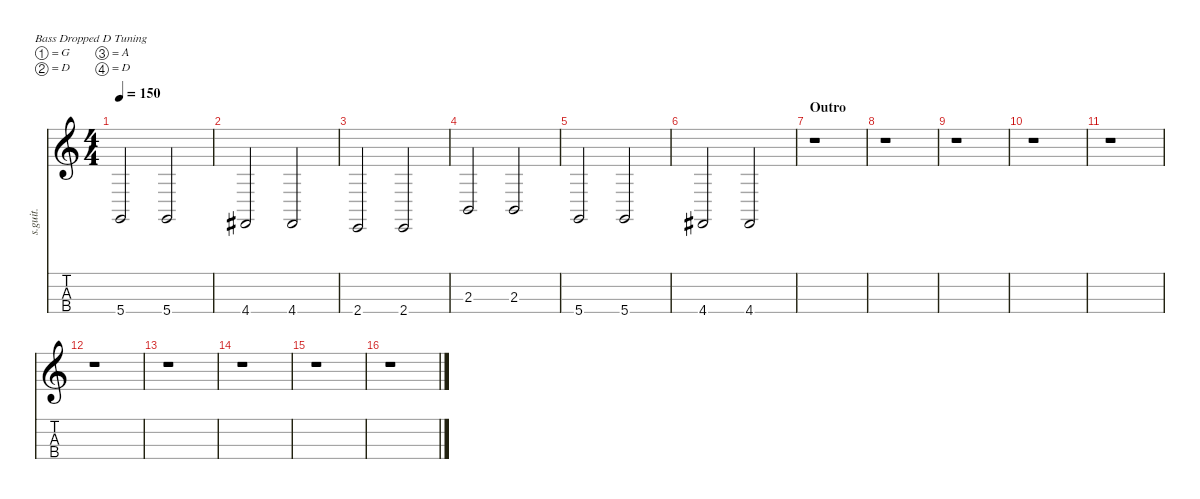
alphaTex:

\defaultSystemsLayout 4
\hideDynamics
\bracketExtendMode nobrackets
\track ("Oliver Riedel " "s.guit.") {instrument electricbasspick}
\staff {score tabs}
\tuning (G2 D2 A1 D1)
\ts (4 4)
\tempo 150
\clef g2
\ks c
5.4.2{lyrics (0 "") lyrics (1 "") lyrics (2 "") lyrics (3 "") lyrics (4 "") dy f} 5.4.2{lyrics (0 "") lyrics (1 "") lyrics (2 "") lyrics (3 "") lyrics (4 "")} |
4.4{acc #}.2{lyrics (0 "") lyrics (1 "") lyrics (2 "") lyrics (3 "") lyrics (4 "")} 4.4{acc #}.2{lyrics (0 "") lyrics (1 "") lyrics (2 "") lyrics (3 "") lyrics (4 "")} |
2.4.2{lyrics (0 "") lyrics (1 "") lyrics (2 "") lyrics (3 "") lyrics (4 "")} 2.4.2{lyrics (0 "") lyrics (1 "") lyrics (2 "") lyrics (3 "") lyrics (4 "")} |
2.3.2{lyrics (0 "") lyrics (1 "") lyrics (2 "") lyrics (3 "") lyrics (4 "")} 2.3.2{lyrics (0 "") lyrics (1 "") lyrics (2 "") lyrics (3 "") lyrics (4 "")} |
5.4.2{lyrics (0 "") lyrics (1 "") lyrics (2 "") lyrics (3 "") lyrics (4 "")} 5.4.2{lyrics (0 "") lyrics (1 "") lyrics (2 "") lyrics (3 "") lyrics (4 "")} |
4.4{acc #}.2{lyrics (0 "") lyrics (1 "") lyrics (2 "") lyrics (3 "") lyrics (4 "")} 4.4{acc #}.2{lyrics (0 "") lyrics (1 "") lyrics (2 "") lyrics (3 "") lyrics (4 "")} |
\section ("" "Outro")
r.1 |
r.1 |
r.1 |
r.1 |
r.1 |
r.1 |
r.1 |
r.1 |
r.1 |
r.1
